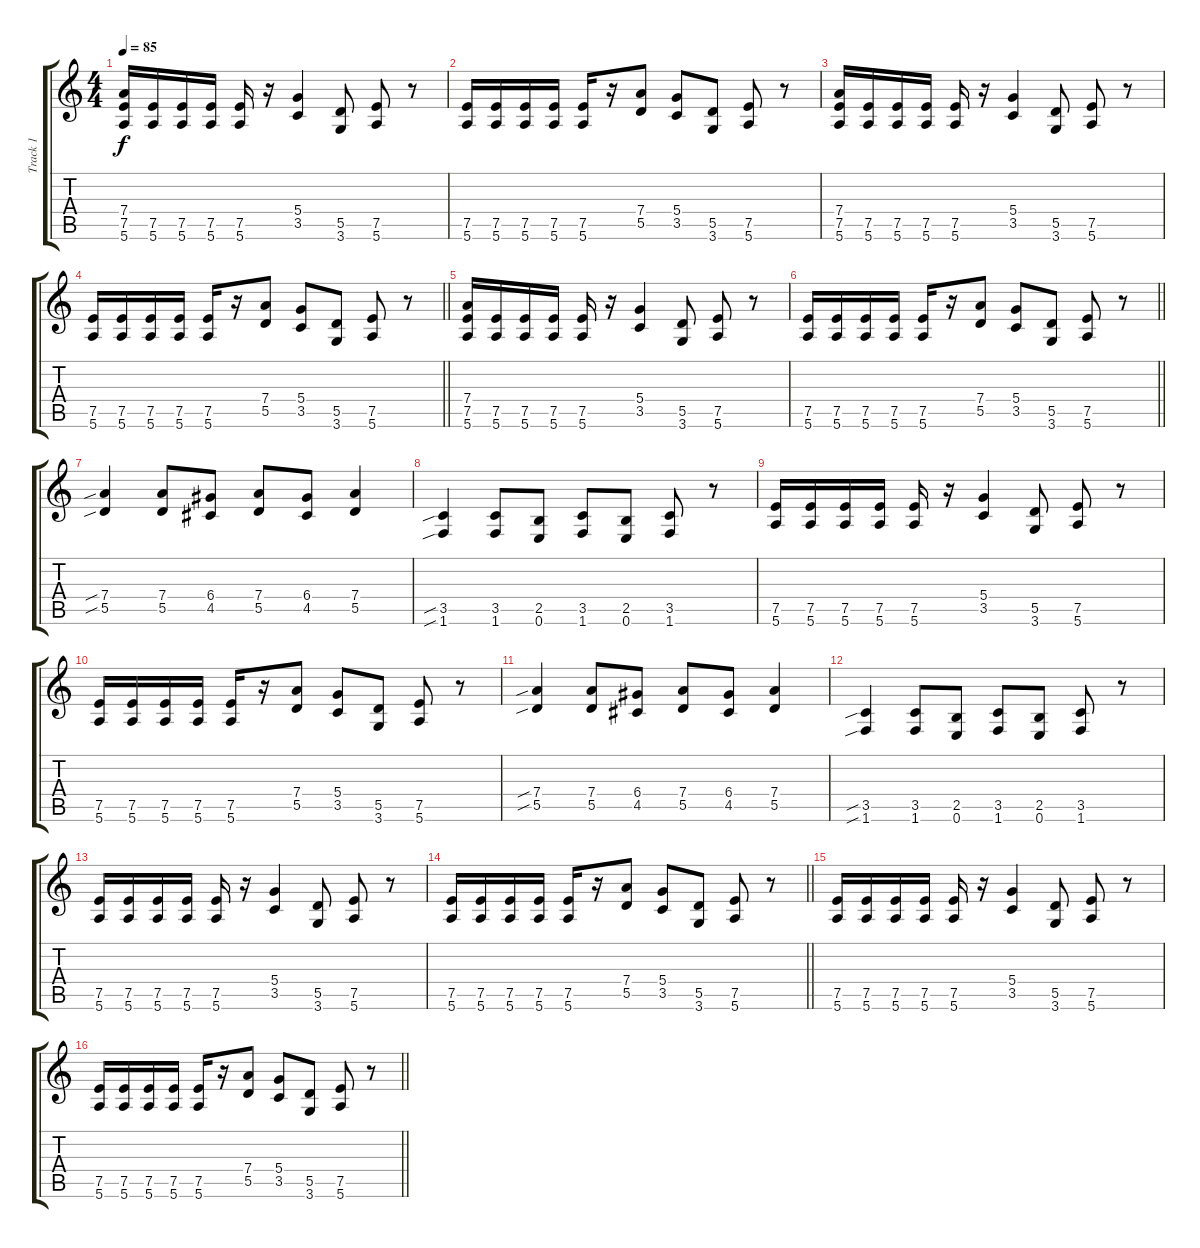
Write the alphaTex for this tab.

\track ("Track 1" "Track 1") {instrument distortionguitar}
\staff {score tabs}
\tuning (E4 B3 G3 D3 A2 E2) {hide}
\ts (4 4)
\tempo 85
\clef g2
\ks c
(7.4 7.5 5.6).16{dy f} (7.5 5.6).16 (7.5 5.6).16 (7.5 5.6).16 (7.5 5.6).16 r.16 (5.4 3.5).4 (5.5 3.6).8 (7.5 5.6).8 r.8 |
(7.5 5.6).16 (7.5 5.6).16 (7.5 5.6).16 (7.5 5.6).16 (7.5 5.6).16 r.16 (7.4 5.5).8 (5.4 3.5).8 (5.5 3.6).8 (7.5 5.6).8 r.8 |
(7.4 7.5 5.6).16 (7.5 5.6).16 (7.5 5.6).16 (7.5 5.6).16 (7.5 5.6).16 r.16 (5.4 3.5).4 (5.5 3.6).8 (7.5 5.6).8 r.8 |
\barLineRight lightlight
(7.5 5.6).16 (7.5 5.6).16 (7.5 5.6).16 (7.5 5.6).16 (7.5 5.6).16 r.16 (7.4 5.5).8 (5.4 3.5).8 (5.5 3.6).8 (7.5 5.6).8 r.8 |
(7.4 7.5 5.6).16 (7.5 5.6).16 (7.5 5.6).16 (7.5 5.6).16 (7.5 5.6).16 r.16 (5.4 3.5).4 (5.5 3.6).8 (7.5 5.6).8 r.8 |
\barLineRight lightlight
(7.5 5.6).16 (7.5 5.6).16 (7.5 5.6).16 (7.5 5.6).16 (7.5 5.6).16 r.16 (7.4 5.5).8 (5.4 3.5).8 (5.5 3.6).8 (7.5 5.6).8 r.8 |
(7.4{sib} 5.5{sib}).4 (7.4 5.5).8 (6.4 4.5).8 (7.4 5.5).8 (6.4 4.5).8 (7.4 5.5).4 |
(3.5{sib} 1.6{sib}).4 (3.5 1.6).8 (2.5 0.6).8 (3.5 1.6).8 (2.5 0.6).8 (3.5 1.6).8 r.8 |
(7.5 5.6).16 (7.5 5.6).16 (7.5 5.6).16 (7.5 5.6).16 (7.5 5.6).16 r.16 (5.4 3.5).4 (5.5 3.6).8 (7.5 5.6).8 r.8 |
(7.5 5.6).16 (7.5 5.6).16 (7.5 5.6).16 (7.5 5.6).16 (7.5 5.6).16 r.16 (7.4 5.5).8 (5.4 3.5).8 (5.5 3.6).8 (7.5 5.6).8 r.8 |
(7.4{sib} 5.5{sib}).4 (7.4 5.5).8 (6.4 4.5).8 (7.4 5.5).8 (6.4 4.5).8 (7.4 5.5).4 |
(3.5{sib} 1.6{sib}).4 (3.5 1.6).8 (2.5 0.6).8 (3.5 1.6).8 (2.5 0.6).8 (3.5 1.6).8 r.8 |
(7.5 5.6).16 (7.5 5.6).16 (7.5 5.6).16 (7.5 5.6).16 (7.5 5.6).16 r.16 (5.4 3.5).4 (5.5 3.6).8 (7.5 5.6).8 r.8 |
\barLineRight lightlight
(7.5 5.6).16 (7.5 5.6).16 (7.5 5.6).16 (7.5 5.6).16 (7.5 5.6).16 r.16 (7.4 5.5).8 (5.4 3.5).8 (5.5 3.6).8 (7.5 5.6).8 r.8 |
(7.5 5.6).16 (7.5 5.6).16 (7.5 5.6).16 (7.5 5.6).16 (7.5 5.6).16 r.16 (5.4 3.5).4 (5.5 3.6).8 (7.5 5.6).8 r.8 |
\barLineRight lightlight
(7.5 5.6).16 (7.5 5.6).16 (7.5 5.6).16 (7.5 5.6).16 (7.5 5.6).16 r.16 (7.4 5.5).8 (5.4 3.5).8 (5.5 3.6).8 (7.5 5.6).8 r.8
